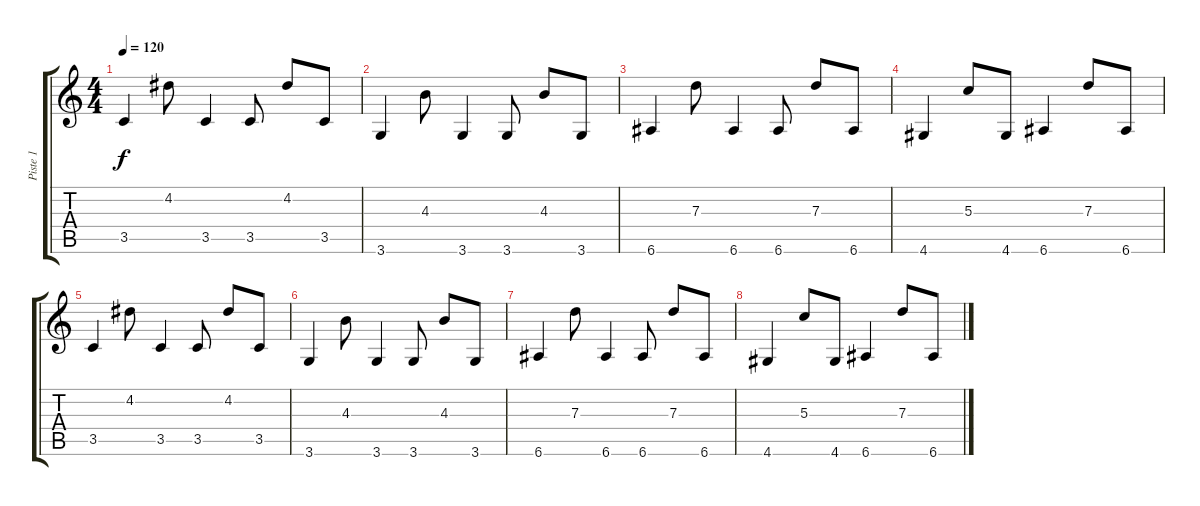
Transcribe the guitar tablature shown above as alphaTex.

\track ("Piste 1" "Piste 1") {instrument acousticguitarsteel}
\staff {score tabs}
\tuning (E4 B3 G3 D3 A2 E2) {hide}
\ts (4 4)
\tempo 120
\clef g2
\ks c
3.5.4{dy f} 4.2.8 3.5.4 3.5.8 4.2.8 3.5.8 |
3.6.4 4.3.8 3.6.4 3.6.8 4.3.8 3.6.8 |
6.6.4 7.3.8 6.6.4 6.6.8 7.3.8 6.6.8 |
4.6.4 5.3.8 4.6.8 6.6.4 7.3.8 6.6.8 |
3.5.4 4.2.8 3.5.4 3.5.8 4.2.8 3.5.8 |
3.6.4 4.3.8 3.6.4 3.6.8 4.3.8 3.6.8 |
6.6.4 7.3.8 6.6.4 6.6.8 7.3.8 6.6.8 |
4.6.4 5.3.8 4.6.8 6.6.4 7.3.8 6.6.8
